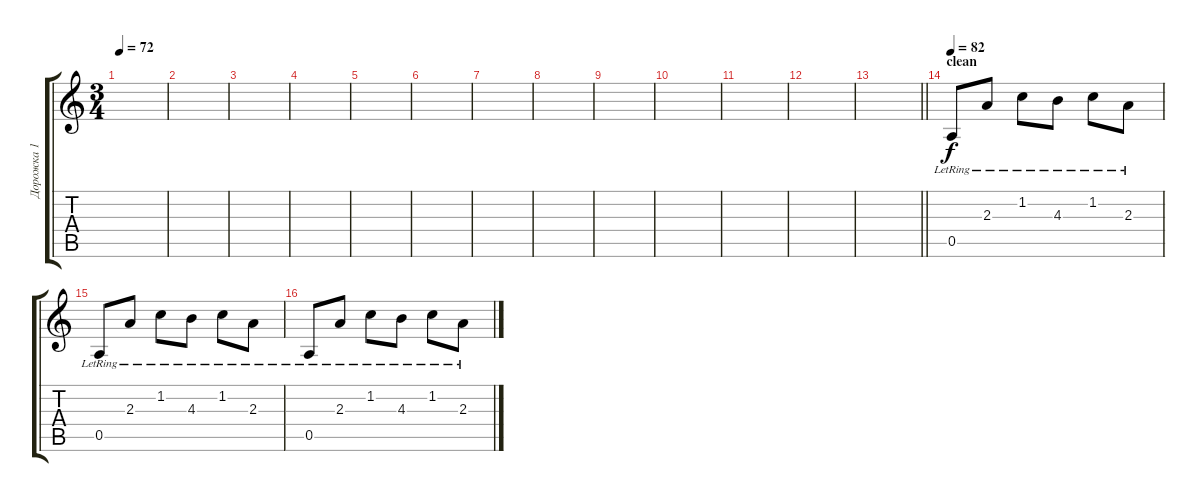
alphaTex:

\track ("Дорожка 1" "Дорожка 1") {instrument electricguitarjazz}
\staff {score tabs}
\tuning (E4 B3 G3 D3 A2 D2) {hide}
\ts (3 4)
\tempo 72
\clef g2
\ks c
|
|
|
|
|
|
|
|
|
|
|
|
\barLineRight lightlight
|
\section ("" "clean")
\tempo 82
0.5{lr}.8 2.3{lr}.8 1.2{lr}.8 4.3{lr}.8 1.2{lr}.8 2.3{lr}.8 |
0.5{lr}.8 2.3{lr}.8 1.2{lr}.8 4.3{lr}.8 1.2{lr}.8 2.3{lr}.8 |
0.5{lr}.8 2.3{lr}.8 1.2{lr}.8 4.3{lr}.8 1.2{lr}.8 2.3{lr}.8
